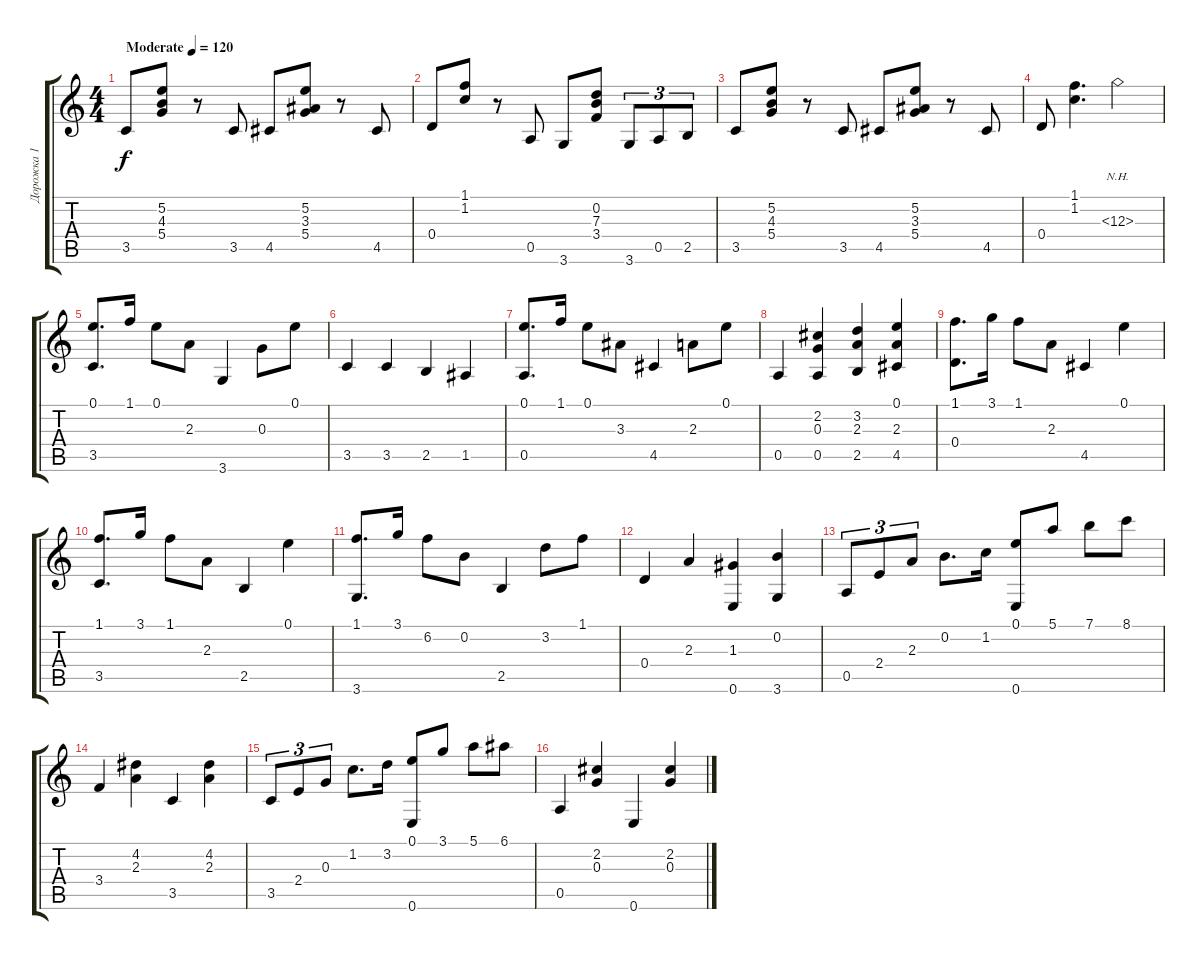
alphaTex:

\track ("Дорожка 1" "Дорожка 1") {instrument acousticguitarsteel}
\staff {score tabs}
\tuning (E4 B3 G3 D3 A2 E2) {hide}
\ts (4 4)
\tempo (120 "Moderate")
\clef g2
\ks c
3.5.8{dy f instrument acousticguitarsteel} (5.2 4.3 5.4).8 r.8 3.5.8 4.5.8 (5.2 3.3 5.4).8 r.8 4.5.8 |
0.4.8 (1.1 1.2).8 r.8 0.5.8 3.6.8 (0.2 7.3 3.4).8 3.6.8{tu (3 2)} 0.5.8{tu (3 2)} 2.5.8{tu (3 2)} |
3.5.8 (5.2 4.3 5.4).8 r.8 3.5.8 4.5.8 (5.2 3.3 5.4).8 r.8 4.5.8 |
0.4.8 (1.1 1.2).4{d} 0.3{nh}.2 |
(0.1 3.5).8{d} 1.1.16 0.1.8 2.3.8 3.6.4 0.3.8 0.1.8 |
3.5.4 3.5.4 2.5.4 1.5.4 |
(0.1 0.5).8{d} 1.1.16 0.1.8 3.3.8 4.5.4 2.3.8 0.1.8 |
0.5.4 (2.2 0.3 0.5).4 (3.2 2.3 2.5).4 (0.1 2.3 4.5).4 |
(1.1 0.4).8{d} 3.1.16 1.1.8 2.3.8 4.5.4 0.1.4 |
(1.1 3.5).8{d} 3.1.16 1.1.8{beam merge} 2.3.8 2.5.4 0.1.4 |
(1.1 3.6).8{d} 3.1.16 6.2.8 0.2.8 2.5.4 3.2.8 1.1.8 |
0.4.4 2.3.4 (1.3 0.6).4 (0.2 3.6).4 |
0.5.8{tu (3 2)} 2.4.8{tu (3 2)} 2.3.8{tu (3 2)} 0.2.8{d} 1.2.16 (0.1 0.6).8 5.1.8 7.1.8 8.1.8 |
3.4.4 (4.2 2.3).4 3.5.4 (4.2 2.3).4 |
3.5.8{tu (3 2)} 2.4.8{tu (3 2)} 0.3.8{tu (3 2)} 1.2.8{d} 3.2.16 (0.1 0.6).8 3.1.8 5.1.8 6.1.8 |
0.5.4 (2.2 0.3).4 0.6.4 (2.2 0.3).4
